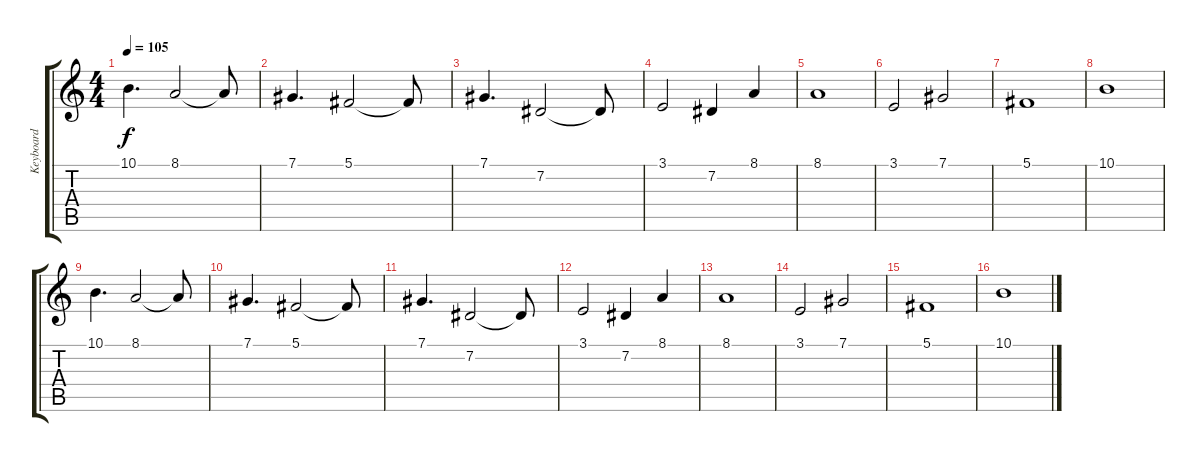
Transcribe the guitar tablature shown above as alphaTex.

\track ("Keyboard" "Keyboard") {instrument synthstrings2}
\staff {score tabs}
\tuning (Db4 Ab3 E3 B2 Gb2 Db2) {hide}
\ts (4 4)
\tempo 105
\clef g2
\ks c
10.1.4{d dy f} 8.1.2 8.1{t}.8 |
7.1.4{d} 5.1.2 5.1{t}.8 |
7.1.4{d} 7.2.2 7.2{t}.8 |
3.1.2 7.2.4 8.1.4 |
8.1.1 |
3.1.2 7.1.2 |
5.1.1 |
10.1.1 |
10.1.4{d} 8.1.2 8.1{t}.8 |
7.1.4{d} 5.1.2 5.1{t}.8 |
7.1.4{d} 7.2.2 7.2{t}.8 |
3.1.2 7.2.4 8.1.4 |
8.1.1 |
3.1.2 7.1.2 |
5.1.1 |
10.1.1
